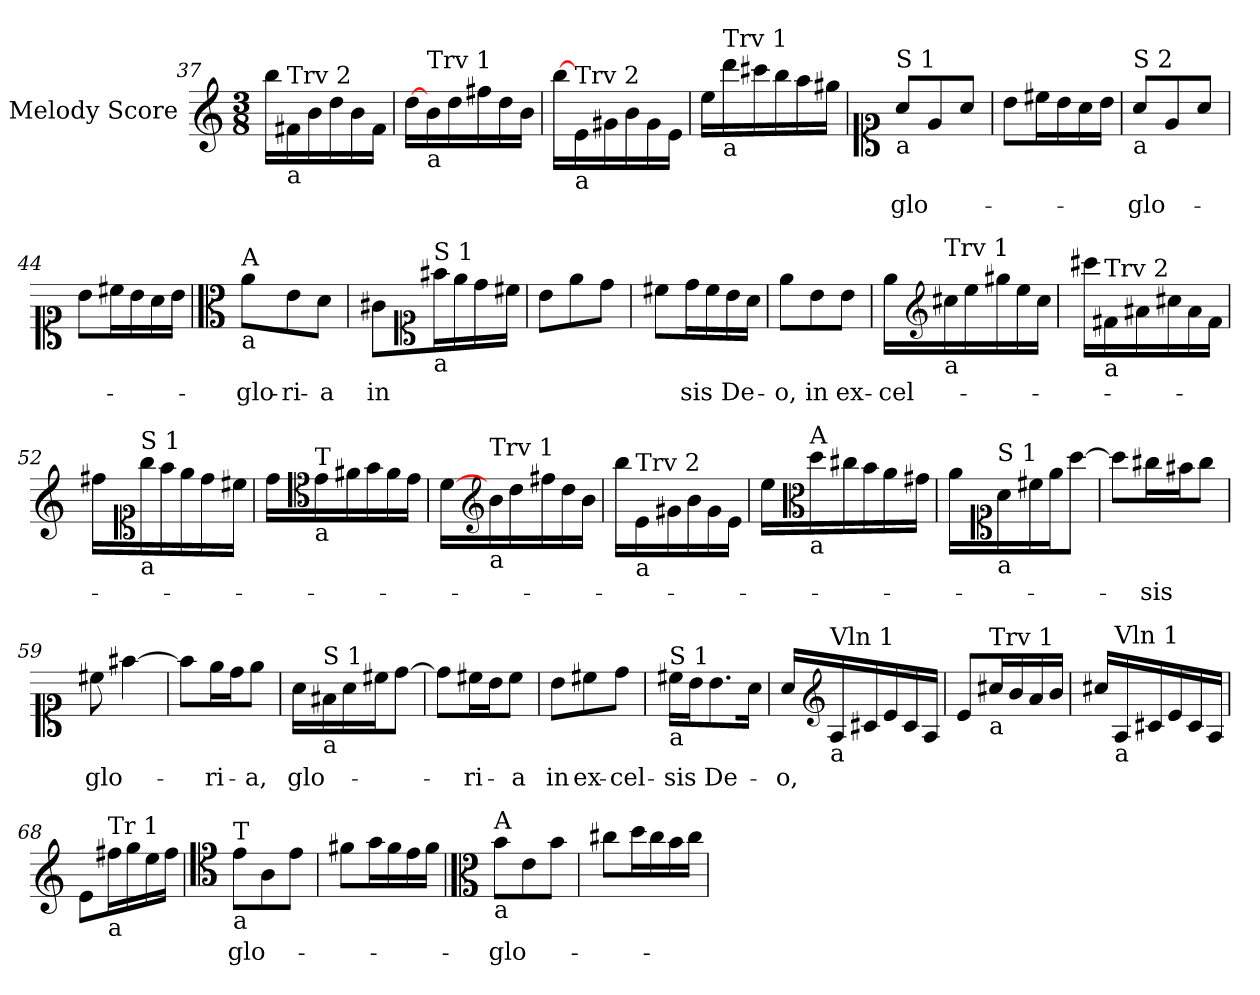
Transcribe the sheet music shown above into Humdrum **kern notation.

**kern	**text
*part1	*part1
*staff1	*staff1
*I"Melody Score	*
*clefG2	*
*k[]	*
*M3/8	*
=37	=37
16bb\LL	.
!LO:TX:a:t=Trv 2	!
!LO:TX:b:t=a	!
16f#\	.
16b\	.
16dd\	.
16b\	.
16f#\JJ	.
=38	=38
[16dd\LL	.
!LO:TX:a:t=Trv 1	!
!LO:TX:b:t=a	!
16b\	.
16dd\	.
16ff#\	.
16dd\	.
16b\JJ	.
=39	=39
[16bb\LL	.
!LO:TX:a:t=Trv 2	!
!LO:TX:b:t=a	!
16e\	.
16g#X\	.
16b\	.
16g#\	.
16e\JJ	.
=40	=40
16ee\LL	.
!LO:TX:a:t=Trv 1	!
!LO:TX:b:t=a	!
16ddd\	.
16ccc#\	.
16bb\	.
16aa\	.
16gg#X\JJ	.
=41	=41
*clefC1	*
!LO:TX:a:t=S 1	!
!LO:TX:b:t=a	!
!	!LO:LY:b
8a/L	glo-
8e/	.
8a/J	.
=42	=42
8b\L	.
16cc#\L	.
16b\	.
16a\	.
16b\JJ	.
=43	=43
!LO:TX:a:t=S 2	!
!LO:TX:b:t=a	!
!	!LO:LY:b
8a/L	glo-
8e/	.
8a/J	.
=44	=44
8b\L	.
16cc#\L	.
16b\	.
16a\	.
16b\JJ	.
=45	=45
*clefC3	*
!LO:TX:a:t=A	!
!LO:TX:b:t=a	!
!	!LO:LY:b
8a\L	glo-
!	!LO:LY:b
8e\	-ri-
!	!LO:LY:b
8d\J	-a
=46	=46
!	!LO:LY:b
8c#\L	in
*clefC1	*
!LO:TX:a:t=S 1	!
!LO:TX:b:t=a	!
16ff#\L	.
16ee\	.
16dd\	.
16cc#\JJ	.
=47	=47
8b\L	.
8ee\	.
8dd\J	.
=48	=48
8cc#\L	.
!	!LO:LY:b
16dd\L	-sis
16cc#\	.
!	!LO:LY:b
16b\	De-
16a\JJ	.
=49	=49
!	!LO:LY:b
8ee\L	-o,
!	!LO:LY:b
8b\	in
!	!LO:LY:b
8b\J	ex-
=50	=50
!	!LO:LY:b
16ee\LL	-cel-
*clefG2	*
!LO:TX:a:t=Trv 1	!
!LO:TX:b:t=a	!
16cc#\	.
16ee\	.
16gg#X\	.
16ee\	.
16cc#\JJ	.
=51	=51
16ccc#\LL	.
!LO:TX:a:t=Trv 2	!
!LO:TX:b:t=a	!
16f#\	.
16a#X\	.
16cc#\	.
16a#\	.
16f#\JJ	.
=52	=52
16ff#\LL	.
*clefC1	*
!LO:TX:a:t=S 1	!
!LO:TX:b:t=a	!
16gg\	.
16ff#\	.
16ee\	.
16dd\	.
16cc#\JJ	.
=53	=53
16dd\LL	.
*clefC4	*
!LO:TX:a:t=T	!
!LO:TX:b:t=a	!
16e\	.
16f#\	.
16g\	.
16f#\	.
16e\JJ	.
=54	=54
[16d\LL	.
*clefG2	*
!LO:TX:a:t=Trv 1	!
!LO:TX:b:t=a	!
16b\	.
16dd\	.
16ff#\	.
16dd\	.
16b\JJ	.
=55	=55
16bb\LL	.
!LO:TX:a:t=Trv 2	!
!LO:TX:b:t=a	!
16e\	.
16g#X\	.
16b\	.
16g#\	.
16e\JJ	.
=56	=56
16ee\LL	.
*clefC3	*
!LO:TX:a:t=A	!
!LO:TX:b:t=a	!
16dd\	.
16cc#\	.
16b\	.
16a\	.
16g#X\JJ	.
=57	=57
16a\LL	.
*clefC1	*
!LO:TX:a:t=S 1	!
!LO:TX:b:t=a	!
16a\	.
16cc#\	.
16ee\J	.
[8aa\J	.
=58	=58
8aa\L]	.
!	!LO:LY:b
16gg#X\L	-sis
16ff#\J	.
8gg#\J	.
=59	=59
!	!LO:LY:b
8cc#\	glo-
[4ff#\	.
=60	=60
8ff#\L]	.
!	!LO:LY:b
16ee\L	-ri-
16dd\J	.
!	!LO:LY:b
8ee\J	-a,
=61	=61
!	!LO:LY:b
16a\LL	glo-
!LO:TX:a:t=S 1	!
!LO:TX:b:t=a	!
16f#\	.
16a\	.
16cc#\J	.
[8dd\J	.
=62	=62
8dd\L]	.
!	!LO:LY:b
16cc#\L	-ri-
16b\J	.
!	!LO:LY:b
8cc#\J	-a
=63	=63
!	!LO:LY:b
8b\L	in
!	!LO:LY:b
8cc#\	ex-
!	!LO:LY:b
8dd\J	-cel-
=64	=64
!LO:TX:a:t=S 1	!
!LO:TX:b:t=a	!
!	!LO:LY:b
16cc#\LL	-sis
16b\J	.
!	!LO:LY:b
8.b\	De-
16a\Jk	.
=65	=65
!	!LO:LY:b
16a/LL	-o,
*clefG2	*
!LO:TX:a:t=Vln 1	!
!LO:TX:b:t=a	!
16A/	.
16c#/	.
16e/	.
16c#/	.
16A/JJ	.
=66	=66
8e/L	.
!LO:TX:a:t=Trv 1	!
!LO:TX:b:t=a	!
16cc#/L	.
16b/	.
16a/	.
16b/JJ	.
=67	=67
16cc#/LL	.
!LO:TX:a:t=Vln 1	!
!LO:TX:b:t=a	!
16A/	.
16c#/	.
16e/	.
16c#/	.
16A/JJ	.
=68	=68
8e\L	.
!LO:TX:a:t=Tr 1	!
!LO:TX:b:t=a	!
16ff#X\L	.
16gg\	.
16ee\	.
16ff#\JJ	.
=69	=69
*clefC4	*
!LO:TX:a:t=T	!
!LO:TX:b:t=a	!
!	!LO:LY:b
8e\L	glo-
8A\	.
8e\J	.
=70	=70
8f#\L	.
16g\L	.
16f#\	.
16e\	.
16f#\JJ	.
=71	=71
*clefC3	*
!LO:TX:a:t=A	!
!LO:TX:b:t=a	!
!	!LO:LY:b
8b\L	glo-
8e\	.
8b\J	.
=72	=72
8cc#\L	.
16dd\L	.
16cc#\	.
16b\	.
16cc#\JJ	.
=	=
*-	*-
